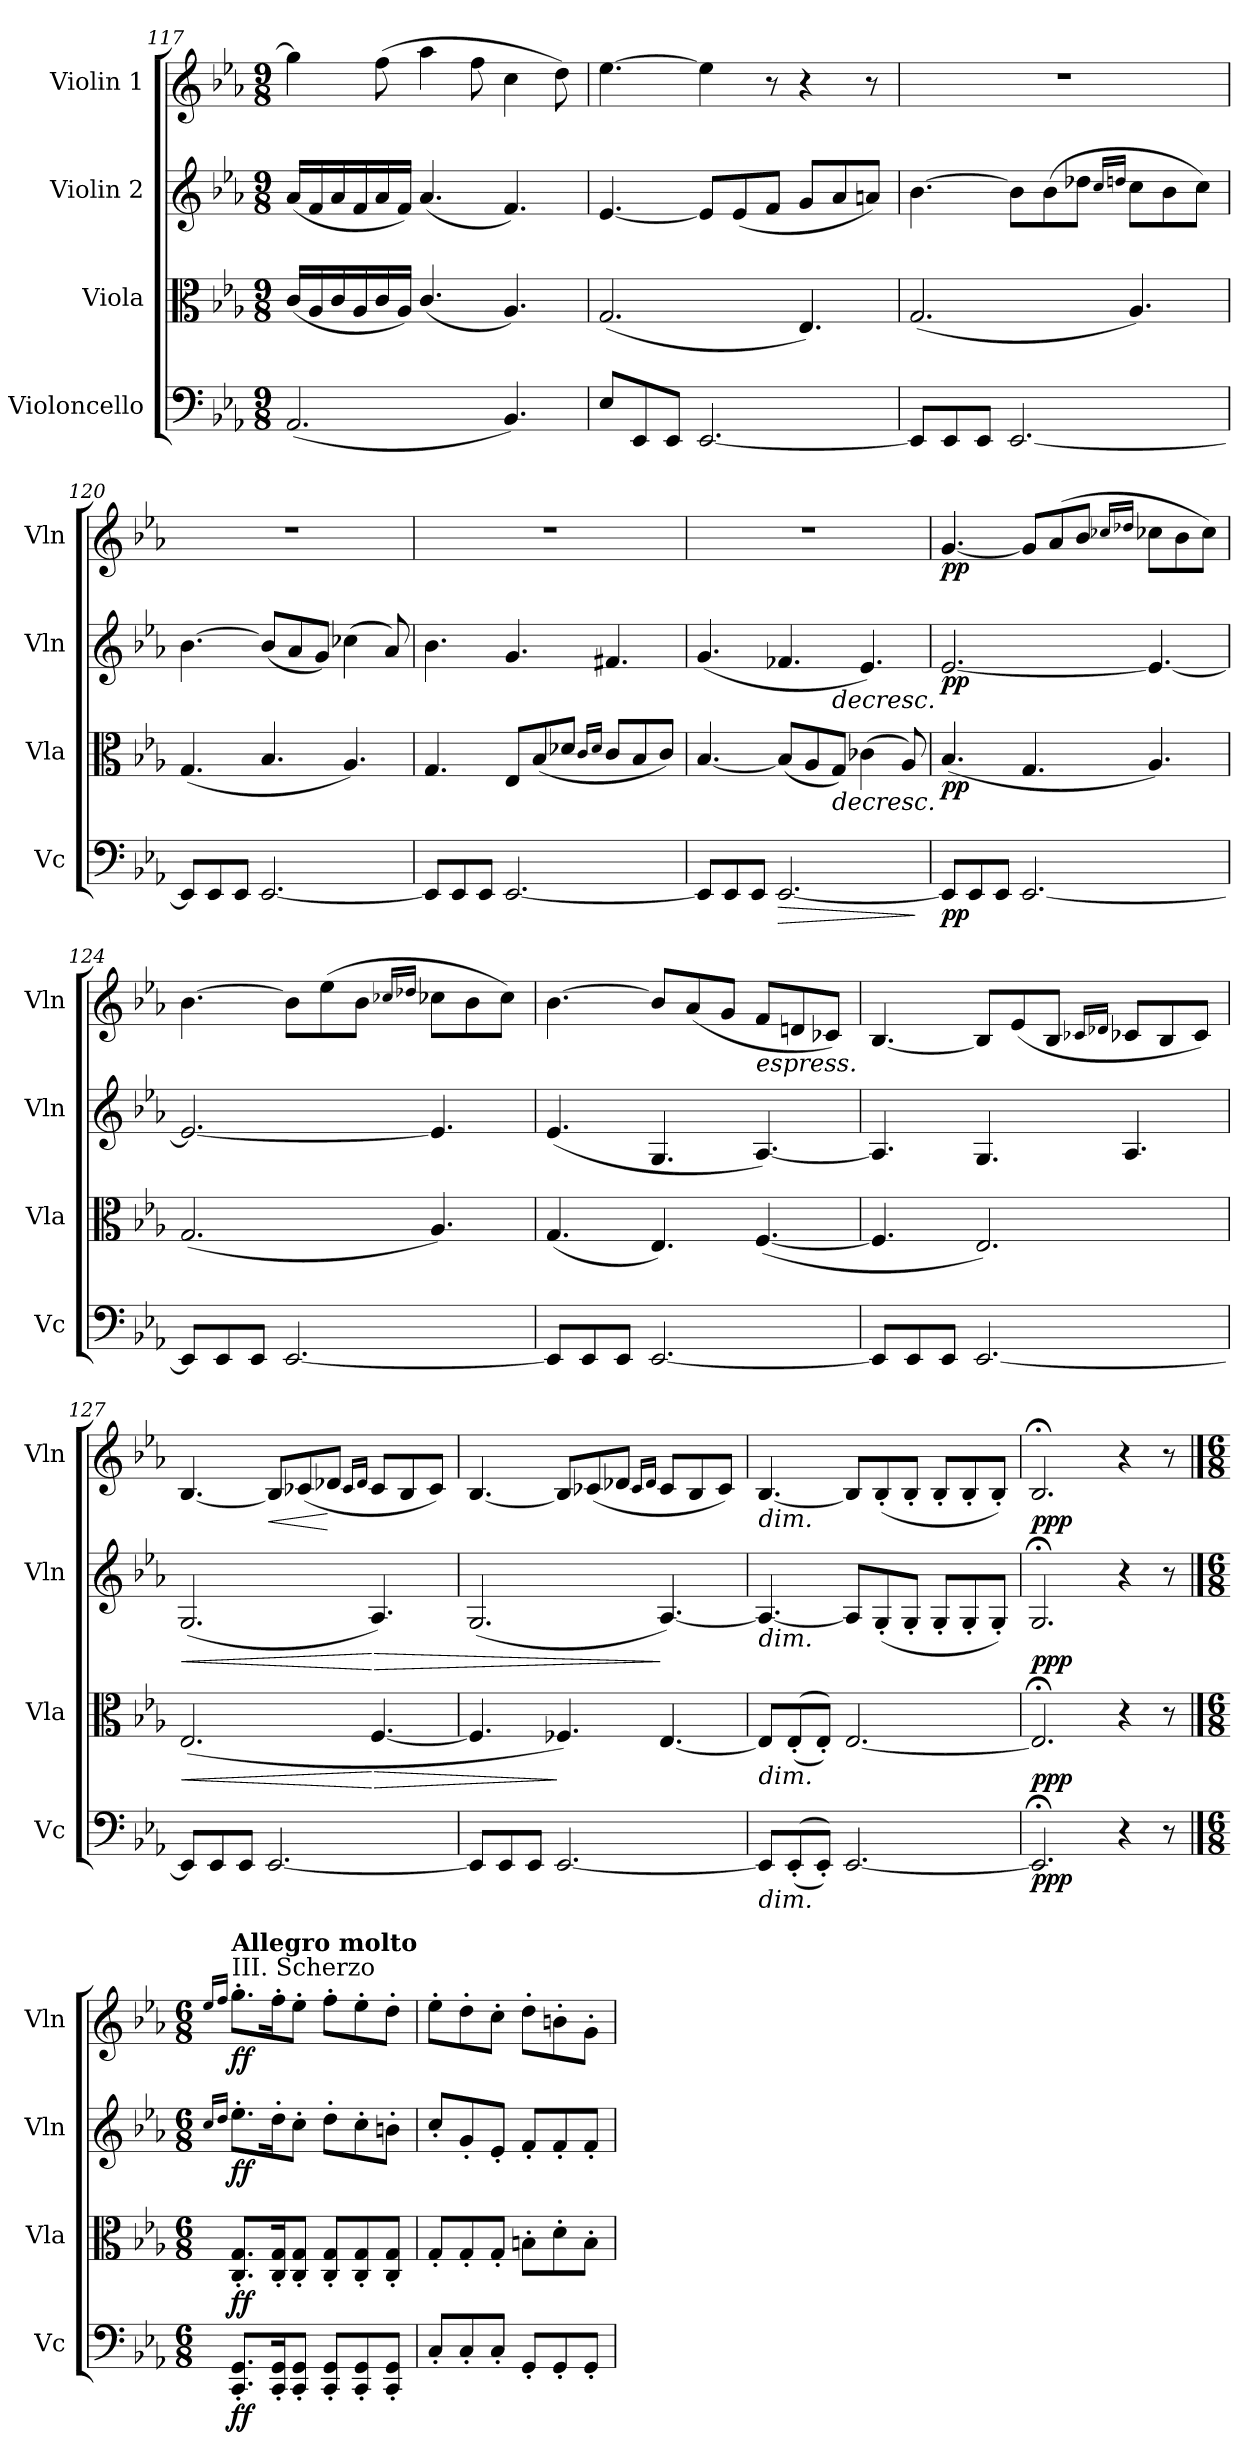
**kern	**dynam	**kern	**dynam	**kern	**dynam	**kern	**dynam
*part4	*part4	*part3	*part3	*part2	*part2	*part1	*part1
*staff4	*staff4	*staff3	*staff3	*staff2	*staff2	*staff1	*staff1
*I"Violoncello	*	*I"Viola	*	*I"Violin 2	*	*I"Violin 1	*
*I'Vc	*	*I'Vla	*	*I'Vln	*	*I'Vln	*
*clefF4	*	*clefC3	*	*clefG2	*	*clefG2	*
*k[b-e-a-]	*	*k[b-e-a-]	*	*k[b-e-a-]	*	*k[b-e-a-]	*
*M9/8	*	*M9/8	*	*M9/8	*	*M9/8	*
=117	=117	=117	=117	=117	=117	=117	=117
(<2.AA-/	.	(<16c/LL	.	(16a-/LL	.	4gg\]	.
.	.	16A-/	.	16f/	.	.	.
.	.	16c/	.	16a-/	.	.	.
.	.	16A-/	.	16f/	.	.	.
.	.	16c/	.	16a-/	.	(8ff\	.
.	.	16A-/JJ)	.	16f/JJ)	.	.	.
.	.	(<4.c/	.	(4.a-/	.	4aa-\	.
.	.	.	.	.	.	8ff\	.
4.BB-/)	.	4.A-/)	.	4.f/)	.	4cc\	.
.	.	.	.	.	.	8dd\)	.
=118	=118	=118	=118	=118	=118	=118	=118
!	!LO:DY:b	!	!	!	!	!	!
!	!LO:DY:n=1:b	!	!LO:DY:b	!	!	!	!
!	!	!	!LO:DY:n=1:b	!	!LO:DY:b	!	!
!	!	!	!	!	!LO:DY:n=1:b	!	!LO:DY:b
!	!	!	!	!	!	!	!LO:DY:n=1:b
8E-/L	other-dynamics p	(<2.G/	other-dynamics p	[<4.e-/	other-dynamics p	[>4.ee-\	other-dynamics p
8EE-/	.	.	.	.	.	.	.
8EE-/J	.	.	.	.	.	.	.
[<2.EE-/	.	.	.	8e-/L]	.	4ee-\]	.
.	.	.	.	(8e-/	.	.	.
.	.	.	.	8f/J	.	8r	.
.	.	4.E-/)	.	8g/L	.	4r	.
.	.	.	.	8a-/	.	.	.
.	.	.	.	8an/J)	.	8r	.
!!LO:LB:g=z
=119	=119	=119	=119	=119	=119	=119	=119
8EE-/L]	.	(<2.G/	.	[>4.b-\	.	8%9r	.
8EE-/	.	.	.	.	.	.	.
8EE-/J	.	.	.	.	.	.	.
[<2.EE-/	.	.	.	8b-\L]	.	.	.
.	.	.	.	(8b-\	.	.	.
.	.	.	.	8dd-X\J	.	.	.
.	.	.	.	16qcc/LL	.	.	.
.	.	.	.	16qddn/JJ	.	.	.
.	.	4.A-/)	.	8cc\L	.	.	.
.	.	.	.	8b-\	.	.	.
.	.	.	.	8cc\J)	.	.	.
=120	=120	=120	=120	=120	=120	=120	=120
8EE-/L]	.	(<4.G/	.	[>4.b-\	.	8%9r	.
8EE-/	.	.	.	.	.	.	.
8EE-/J	.	.	.	.	.	.	.
[<2.EE-/	.	4.B-/	.	(8b-/L]	.	.	.
.	.	.	.	8a-/	.	.	.
.	.	.	.	8g/J)	.	.	.
.	.	4.A-/)	.	(4cc-X\	.	.	.
.	.	.	.	8a-/)	.	.	.
!!LO:PB:g=z
=121	=121	=121	=121	=121	=121	=121	=121
8EE-/L]	.	4.G/	.	4.b-\	.	8%9r	.
8EE-/	.	.	.	.	.	.	.
8EE-/J	.	.	.	.	.	.	.
[<2.EE-/	.	8E-/L	.	4.g/	.	.	.
.	.	(<8B-/	.	.	.	.	.
.	.	8d-X/J	.	.	.	.	.
.	.	16qc/LL	.	.	.	.	.
.	.	16qd-/JJ	.	.	.	.	.
.	.	8c/L	.	4.f#X/	.	.	.
.	.	8B-/	.	.	.	.	.
.	.	8c/J)	.	.	.	.	.
=122	=122	=122	=122	=122	=122	=122	=122
*	*	*	*	*^	*	*	*
8EE-/L]	.	[<4.B-/	.	(4.g/	4.ryy	.	8%9r	.
8EE-/	.	.	.	.	.	.	.	.
8EE-/J	.	.	.	.	.	.	.	.
!	!LO:HP:b	!	!	!	!	!	!	!
[<2.EE-/	>	(<8B-/L]	.	4.f-X/	8ryy	.	.	.
.	.	8A-/	.	.	8ryy	.	.	.
!	!	!	!LO:HP:b	!	!	!LO:HP:b	!	!
.	.	8G/J)	>	.	8ryy	>	.	.
.	.	(4c-X\	.	4.e-/)	4ryy	.	.	.
.	.	8A-/)	.	.	8ryy	.	.	.
*	*	*	*	*v	*v	*	*	*
.	]	.	.	.	.	.	.
=123	=123	=123	=123	=123	=123	=123	=123
!	!LO:DY:b	!	!LO:DY:b	!	!LO:DY:b	!	!LO:DY:b
8EE-/L]	pp	(<4.B-/	pp	[2.e-/	pp	[<4.g/	pp
8EE-/	.	.	.	.	.	.	.
8EE-/J	.	.	.	.	.	.	.
[<2.EE-/	.	4.G/	]	.	.	8g/L]	.
.	.	.	.	.	.	(8a-/	.
.	.	.	.	.	.	8b-/J	.
.	.	.	.	.	.	16qcc-X/LL	.
.	.	.	.	.	.	16qdd-X/JJ	.
.	.	4.A-/)	.	4.e-/_	]	8cc-X\L	.
.	.	.	.	.	.	8b-\	.
.	.	.	.	.	.	8cc-\J)	.
=124	=124	=124	=124	=124	=124	=124	=124
8EE-/L]	.	(<2.G/	.	2.e-/_	.	[>4.b-\	.
8EE-/	.	.	.	.	.	.	.
8EE-/J	.	.	.	.	.	.	.
[<2.EE-/	.	.	.	.	.	8b-\L]	.
.	.	.	.	.	.	(8ee-\	.
.	.	.	.	.	.	8b-\J	.
.	.	.	.	.	.	16qcc-X/LL	.
.	.	.	.	.	.	16qdd-X/JJ	.
.	.	4.A-/)	.	4.e-/]	.	8cc-X\L	.
.	.	.	.	.	.	8b-\	.
.	.	.	.	.	.	8cc-\J)	.
!!LO:LB:g=z
=125	=125	=125	=125	=125	=125	=125	=125
8EE-/L]	.	(<4.G/	.	(4.e-/	.	[>4.b-\	.
8EE-/	.	.	.	.	.	.	.
8EE-/J	.	.	.	.	.	.	.
[<2.EE-/	.	4.E-/)	.	4.G/	.	8b-/L]	.
.	.	.	.	.	.	(8a-/	.
.	.	.	.	.	.	8g/J	.
!	!	!	!	!	!	!LO:TX:b:i:t=espress.	!
.	.	(>[<4.F/	.	[4.A-/)	.	8f/L	.
.	.	.	.	.	.	8dn/	.
.	.	.	.	.	.	8c-X/J)	.
!!LO:LB:g=z
=126	=126	=126	=126	=126	=126	=126	=126
8EE-/L]	.	4.F/]	.	4.A-/]	.	[<4.B-/	.
8EE-/	.	.	.	.	.	.	.
8EE-/J	.	.	.	.	.	.	.
[<2.EE-/	.	2.E-/)	.	4.G/	.	8B-/L]	.
.	.	.	.	.	.	(8e-/	.
.	.	.	.	.	.	8B-/J	.
.	.	.	.	.	.	16qc-X/LL	.
.	.	.	.	.	.	16qd-X/JJ	.
.	.	.	.	4.A-/	.	8c-/L	.
.	.	.	.	.	.	8B-/	.
.	.	.	.	.	.	8c-/J)	.
=127	=127	=127	=127	=127	=127	=127	=127
!	!	!	!LO:HP:b	!	!LO:HP:b	!	!
8EE-/L]	.	(<2.E-/	<	(2.G/	<	[<4.B-/	.
8EE-/	.	.	.	.	.	.	.
8EE-/J	.	.	.	.	.	.	.
!	!	!	!	!	!	!	!LO:HP:b
[<2.EE-/	.	.	.	.	.	8B-/L]	<
.	.	.	.	.	.	(8c-X/	.
.	.	.	.	.	.	8d-X/J	[
.	.	.	.	.	.	16qc-/LL	.
.	.	.	.	.	.	16qd-/JJ	.
!	!	!	!LO:HP:n=1:b	!	!LO:HP:n=1:b	!	!
.	.	[<4.F/	[ >	4.A-/)	[ >	8c-/L	.
.	.	.	.	.	.	8B-/	.
.	.	.	.	.	.	8c-/J)	.
=128	=128	=128	=128	=128	=128	=128	=128
8EE-/L]	.	4.F/]	.	(2.G/	.	[<4.B-/	.
8EE-/	.	.	.	.	.	.	.
8EE-/J	.	.	.	.	.	.	.
[<2.EE-/	.	4.F-X/)	]	.	.	8B-/L]	.
.	.	.	.	.	.	(8c-X/	.
.	.	.	.	.	.	8d-X/J	.
.	.	.	.	.	.	16qc-/LL	.
.	.	.	.	.	.	16qd-/JJ	.
.	.	[<4.E-/	.	[<4.A-/)	]	8c-/L	.
.	.	.	.	.	.	8B-/	.
.	.	.	.	.	.	8c-/J)	.
=129	=129	=129	=129	=129	=129	=129	=129
!	!	!	!	!	!	!LO:TX:b:i:t=dim.	!
!	!	!	!	!LO:TX:b:i:t=dim.	!	!	!
!	!	!LO:TX:b:i:t=dim.	!	!	!	!	!
!LO:TX:b:i:t=dim.	!	!	!	!	!	!	!
8EE-/L]	.	8E-/L]	.	4.A-/_	.	[<4.B-/	.
(<(<8EE-'/	.	(<(<8E-'/	.	.	.	.	.
8EE-'/J))	.	8E-'/J))	.	.	.	.	.
[<2.EE-/	.	[<2.E-/	.	8A-/L]	.	8B-/L]	.
.	.	.	.	(8G'/	.	(8B-'/	.
.	.	.	.	8G'/J	.	8B-'/J	.
.	.	.	.	8G'/L	.	8B-'/L	.
.	.	.	.	8G'/	.	8B-'/	.
.	.	.	.	8G'/J)	.	8B-'/J)	.
!!LO:LB:g=z
=130	=130	=130	=130	=130	=130	=130	=130
!	!LO:DY:b	!	!LO:DY:b	!	!LO:DY:b	!	!LO:DY:b
2.EE-;</]	ppp	2.E-;</]	ppp	2.G;</	ppp	2.B-;</	ppp
4r	.	4r	.	4r	.	4r	.
8r	.	8r	.	8r	.	8r	.
!!LO:PB:g=z
==1	==1	==1	==1	==1	==1	==1	==1
*M6/8	*	*M6/8	*	*M6/8	*	*M6/8	*
.	.	.	.	16qcc/LL	.	16qee-/LL	.
.	.	.	.	16qdd/JJ	.	16qff/JJ	.
!	!	!	!	!	!	!LO:TX:a:t=III. Scherzo	!
!	!	!	!	!	!	!LO:TX:a:B:t=Allegro molto	!
!	!LO:DY:b	!	!LO:DY:b	!	!LO:DY:b	!	!LO:DY:b
8.CC/' 8.GG/'L	ff	8.C/' 8.G/'L	ff	8.ee-'\L	ff	8.gg'\L	ff
16CC/' 16GG/'K	.	16C/' 16G/'K	.	16dd'\K	.	16ff'\K	.
8CC/' 8GG/'J	.	8C/' 8G/'J	.	8cc'\J	.	8ee-'\J	.
8CC/' 8GG/'L	.	8C/' 8G/'L	.	8dd'\L	.	8ff'\L	.
8CC/' 8GG/'	.	8C/' 8G/'	.	8cc'\	.	8ee-'\	.
8CC/' 8GG/'J	.	8C/' 8G/'J	.	8bn'\J	.	8dd'\J	.
=2	=2	=2	=2	=2	=2	=2	=2
8C'/L	.	8G'/L	.	8cc'/L	.	8ee-'\L	.
8C'/	.	8G'/	.	8g'/	.	8dd'\	.
8C'/J	.	8G'/J	.	8e-'/J	.	8cc'\J	.
8GG'/L	.	8Bn'\L	.	8f'/L	.	8dd'\L	.
8GG'/	.	8d'\	.	8f'/	.	8bn'\	.
8GG'/J	.	8B'\J	.	8f'/J	.	8g'\J	.
=	=	=	=	=	=	=	=
*-	*-	*-	*-	*-	*-	*-	*-
